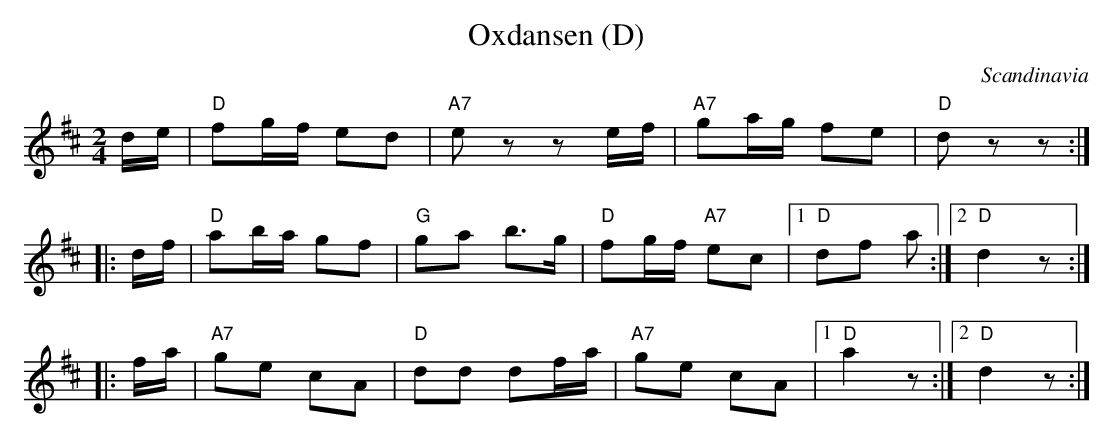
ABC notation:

X:1
T: Oxdansen (D)
O: Scandinavia
M: 2/4
L: 1/16
K: D
de \
|  "D"f2gf e2d2 | "A7"e2z2 z2ef | "A7"g2ag     f2e2 |  "D"d2z2 z2 :|
|: df \
|  "D"a2ba g2f2 |  "G"g2a2 b3g  |  "D"f2gf "A7"e2c2 |1 "D"d2f2 a2 :|2 "D"d4 z2 :|
|: fa \
| "A7"g2e2 c2A2 |  "D"d2d2 d2fa | "A7"g2e2     c2A2 |1 "D"a4   z2 :|2 "D"d4 z2 :|
